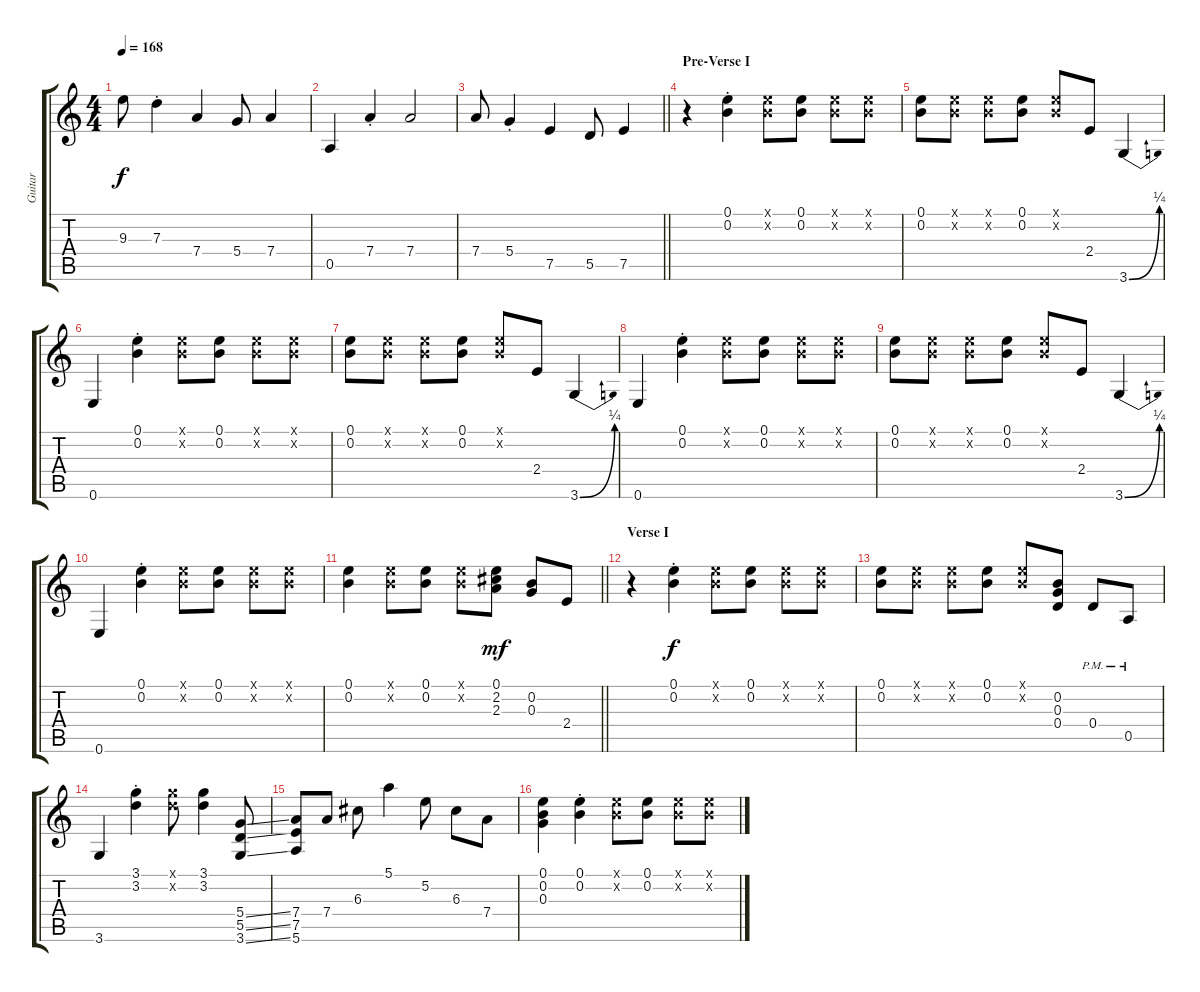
\track ("Guitar" "Guitar") {instrument overdrivenguitar}
\staff {score tabs}
\tuning (E4 B3 G3 D3 A2 E2) {hide}
\ts (4 4)
\tempo 168
\clef g2
\ks c
9.3.8{dy f} 7.3{st}.4 7.4.4 5.4.8 7.4.4 |
0.5.4 7.4{st}.4 7.4.2 |
\barLineRight lightlight
7.4.8 5.4{st}.4 7.5.4 5.5.8 7.5.4 |
\section ("" "Pre-Verse I")
r.4 (0.1{st} 0.2{st}).4 (0.1{x} 0.2{x}).8 (0.1 0.2).8 (0.1{x} 0.2{x}).8 (0.1{x} 0.2{x}).8 |
(0.1 0.2).8 (0.1{x} 0.2{x}).8 (0.1{x} 0.2{x}).8 (0.1 0.2).8 (0.1{x} 0.2{x}).8 2.4.8 3.6{be (bend 0 0 60 1)}.4 |
0.6.4 (0.1{st} 0.2{st}).4 (0.1{x} 0.2{x}).8 (0.1 0.2).8 (0.1{x} 0.2{x}).8 (0.1{x} 0.2{x}).8 |
(0.1 0.2).8 (0.1{x} 0.2{x}).8 (0.1{x} 0.2{x}).8 (0.1 0.2).8 (0.1{x} 0.2{x}).8 2.4.8 3.6{be (bend 0 0 60 1)}.4 |
0.6.4 (0.1{st} 0.2{st}).4 (0.1{x} 0.2{x}).8 (0.1 0.2).8 (0.1{x} 0.2{x}).8 (0.1{x} 0.2{x}).8 |
(0.1 0.2).8 (0.1{x} 0.2{x}).8 (0.1{x} 0.2{x}).8 (0.1 0.2).8 (0.1{x} 0.2{x}).8 2.4.8 3.6{be (bend 0 0 60 1)}.4 |
0.6.4 (0.1{st} 0.2{st}).4 (0.1{x} 0.2{x}).8 (0.1 0.2).8 (0.1{x} 0.2{x}).8 (0.1{x} 0.2{x}).8 |
\barLineRight lightlight
(0.1 0.2).4 (0.1{x} 0.2{x}).8 (0.1 0.2).8 (0.1{x} 0.2{x}).8 (0.1 2.2 2.3).8{dy mf} (0.2 0.3).8 2.4.8 |
\section ("" "Verse I")
r.4 (0.1{st} 0.2{st}).4{dy f} (0.1{x} 0.2{x}).8 (0.1 0.2).8 (0.1{x} 0.2{x}).8 (0.1{x} 0.2{x}).8 |
(0.1 0.2).8 (0.1{x} 0.2{x}).8 (0.1{x} 0.2{x}).8 (0.1 0.2).8 (0.1{x} 0.2{x}).8 (0.2 0.3 0.4).8 0.4{pm}.8 0.5{pm}.8 |
3.6.4 (3.1{st} 3.2{st}).4 (3.1{x} 3.2{x}).8 (3.1 3.2).4 (5.4{ss} 5.5{ss} 3.6{ss}).8 |
(7.4 7.5 5.6).8 7.4.8 6.3.8 5.1.4 5.2.8 6.3.8 7.4.8 |
(0.1 0.2 0.3).4 (0.1{st} 0.2{st}).4 (0.1{x} 0.2{x}).8 (0.1 0.2).8 (0.1{x} 0.2{x}).8 (0.1{x} 0.2{x}).8
